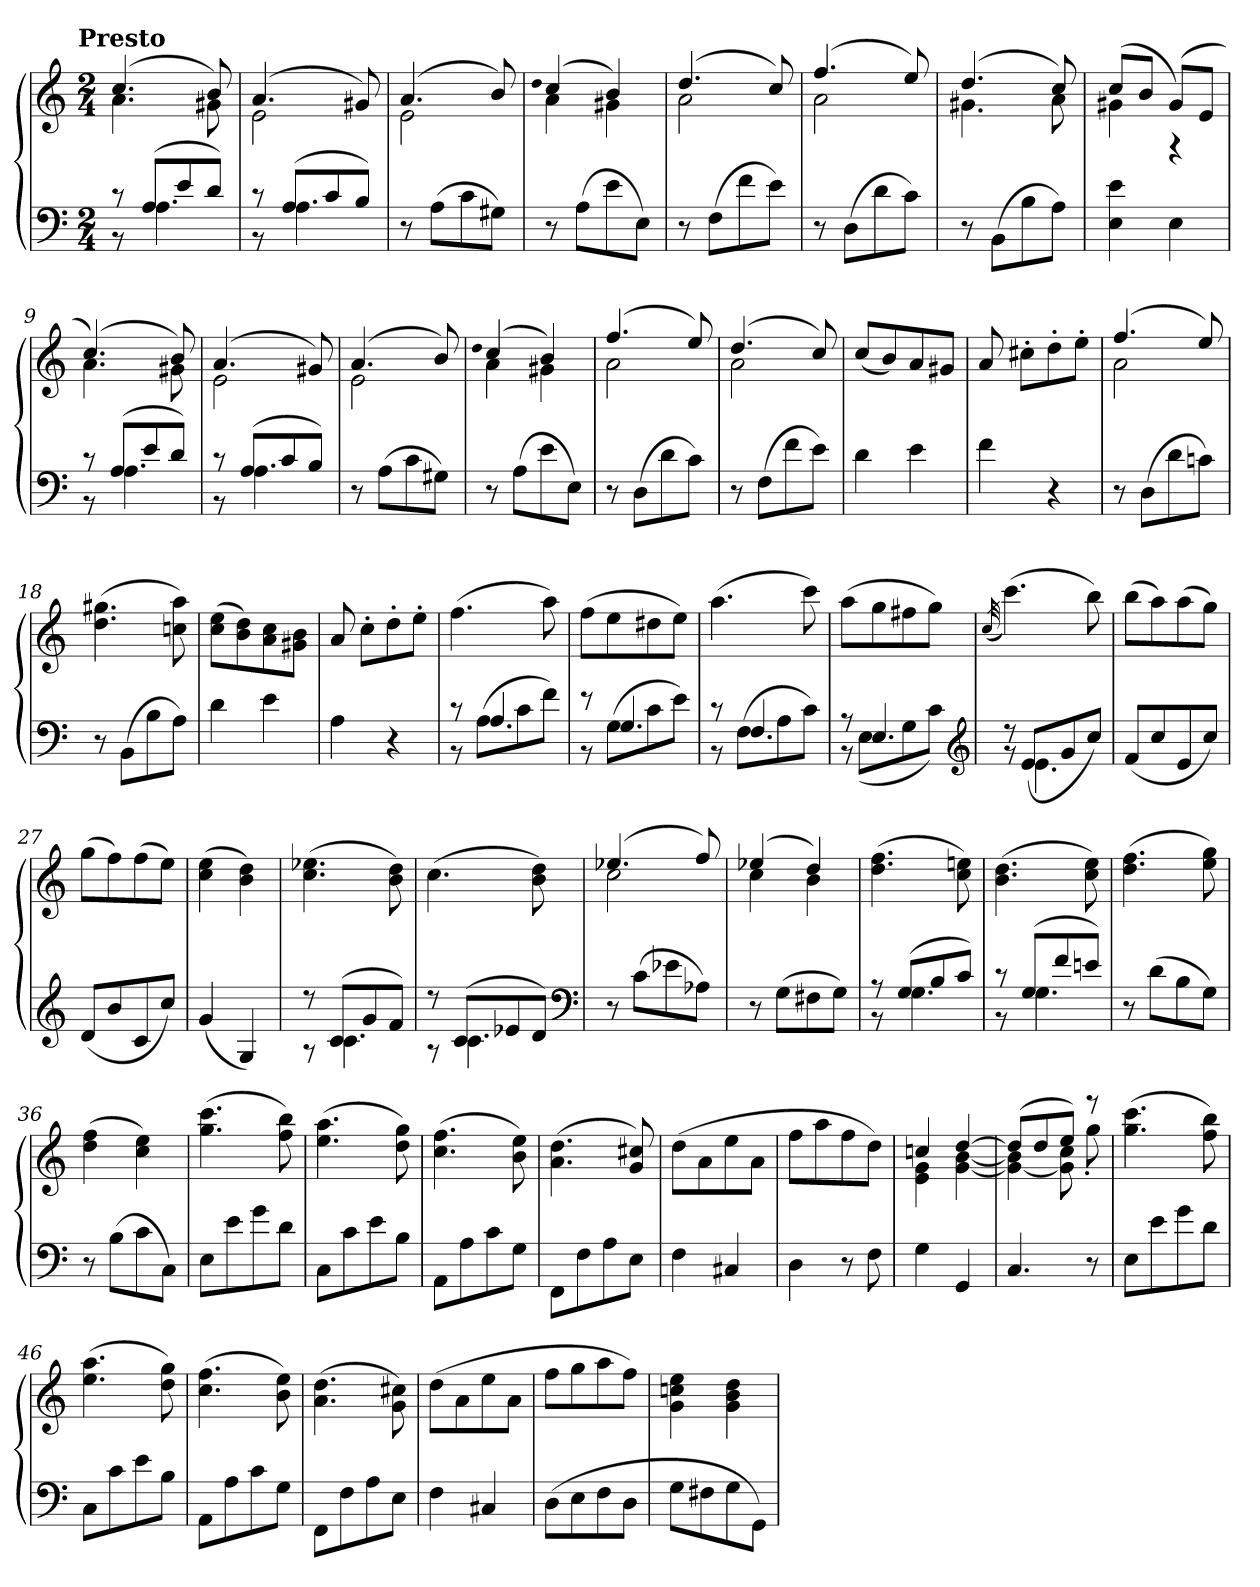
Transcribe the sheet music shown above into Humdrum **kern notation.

**kern	**kern
*part1	*part1
*staff2	*staff1
*clefF4	*clefG2
*k[]	*k[]
*a:	*a:
!!LO:TX:omd:t=Presto
*M2/4	*M2/4
*MM160	*MM160
=1	=1
*^	*^
8r	8r	(4.cc/	4.a\
(8A/L	4.A\	.	.
8e/	.	.	.
8d/J)	.	8b/)	8g#X\
=2	=2	=2	=2
8r	8r	(4.a/	2e\
(8A/L	4.A\	.	.
8c/	.	.	.
8B/J)	.	8g#X/)	.
*v	*v	*	*
=3	=3	=3
8r	(4.a/	2e\
(8A\L	.	.
8c\	.	.
8G#X\J)	8b/)	.
=4	=4	=4
.	qdd	.
8r	(4cc/	4a\
(8A\L	.	.
8e\	4b/)	4g#X\
8E\J)	.	.
=5	=5	=5
8r	(4.dd/	2a\
(8F\L	.	.
8f\	.	.
8e\J)	8cc/)	.
=6	=6	=6
8r	(4.ff/	2a\
(8D\L	.	.
8d\	.	.
8c\J)	8ee/)	.
=7	=7	=7
8r	(4.dd/	4.g#X\
(8BB\L	.	.
8B\	.	.
8A\J)	8cc/)	8a\
=8	=8	=8
4E\ 4e\	(8cc/L	4g#X\
.	8b/J	.
4E\	(8g#/L)	4r
.	8e/J	.
=9	=9	=9
*^	*	*
8r	8r	(4.cc/)	4.a\
(8A/L	4.A\	.	.
8e/	.	.	.
8d/J)	.	8b/)	8g#X\
=10	=10	=10	=10
8r	8r	(4.a/	2e\
(8A/L	4.A\	.	.
8c/	.	.	.
8B/J)	.	8g#X/)	.
*v	*v	*	*
=11	=11	=11
8r	(4.a/	2e\
(8A\L	.	.
8c\	.	.
8G#X\J)	8b/)	.
=12	=12	=12
.	qdd	.
8r	(4cc/	4a\
(8A\L	.	.
8e\	4b/)	4g#X\
8E\J)	.	.
=13	=13	=13
8r	(4.ff/	2a\
(8D\L	.	.
8d\	.	.
8c\J)	8ee/)	.
=14	=14	=14
8r	(4.dd/	2a\
(8F\L	.	.
8f\	.	.
8e\J)	8cc/)	.
*	*v	*v
=15	=15
4d\	(8cc/L
.	8b/)
4e\	8a/
.	8g#X/J
=16	=16
4f\	8a/
.	8cc#X'\L
4r	8dd'\
.	8ee'\J
=17	=17
*	*^
8r	(4.ff/	2a\
(8D\L	.	.
8d\	.	.
8cn\J)	8ee/)	.
*	*v	*v
=18	=18
8r	(4.dd\ 4.gg#X\
(8BB\L	.
8B\	.
8A\J)	8ccn\ 8aa\)
=19	=19
4d\	(8cc\ 8ee\L
.	8b\ 8dd\)
4e\	8a\ 8cc\
.	8g#X\ 8b\J
=20	=20
4A\	8a/
.	8cc'\L
4r	8dd'\
.	8ee'\J
=21	=21
*^	*
8r	8r	(4.ff\
(8A\L	4.A/	.
8c\	.	.
8f\J)	.	8aa\)
=22	=22	=22
8r	8r	(8ff\L
(8G\L	4.G/	8ee\
8c\	.	8dd#X\
8e\J)	.	8ee\J)
=23	=23	=23
8r	8r	(4.aa\
(8F\L	4.F/	.
8A\	.	.
8c\J)	.	8ccc\)
=24	=24	=24
8r	8r	(8aa\L
4.E/	(8E\L	8gg\
.	8G\	8ff#X\
.	8c\J)	8gg\J)
*clefG2	*	*
=25	=25	=25
.	.	(32qcc/
8r	8r	(4.ccc\)
4.e\	(8e/L	.
.	8g/	.
.	8cc/J)	8bb\)
*v	*v	*
=26	=26
(8f/L	(8bb\L
8cc/	8aa\)
8e/	(8aa\
8cc/J)	8gg\J)
=27	=27
(8d/L	(8gg\L
8b/	8ff\)
8c/	(8ff\
8cc/J)	8ee\J)
=28	=28
(4g/	(4cc\ 4ee\
4G/)	4b\ 4dd\)
=29	=29
*^	*
8r	8r	(4.cc\ 4.ee-X\
(8c/L	4.c\	.
8g/	.	.
8f/J)	.	8b\ 8dd\)
=30	=30	=30
8r	8r	(4.cc\
(8c/L	4.c\	.
8e-X/	.	.
8d/J)	.	8b\ 8dd\)
*v	*v	*
*clefF4	*
=31	=31
*	*^
8r	(4.ee-X/	2cc\
(8c\L	.	.
8e-X\	.	.
8A-X\J)	8ff/)	.
=32	=32	=32
8r	(4ee-X/	4cc\
(8G\L	.	.
8F#X\	4dd/)	4b\
8G\J)	.	.
*	*v	*v
=33	=33
*^	*
8r	8r	(4.dd\ 4.ff\
(8G/L	4.G\	.
8B/	.	.
8c/J)	.	8cc\ 8een\)
=34	=34	=34
8r	8r	(4.b\ 4.dd\
(8G/L	4.G\	.
8f/	.	.
8en/J)	.	8cc\ 8ee\)
*v	*v	*
=35	=35
8r	(4.dd\ 4.ff\
(8d\L	.
8B\	.
8G\J)	8ee\ 8gg\)
=36	=36
8r	(4dd\ 4ff\
(8B\L	.
8c\	4cc\ 4ee\)
8C\J)	.
=37	=37
8E\L	(4.gg\ 4.ccc\
8e\	.
8g\	.
8d\J	8ff\ 8bb\)
=38	=38
8C\L	(4.ee\ 4.aa\
8c\	.
8e\	.
8B\J	8dd\ 8gg\)
=39	=39
8AA\L	(4.cc\ 4.ff\
8A\	.
8c\	.
8G\J	8b\ 8ee\)
=40	=40
8FF\L	(4.a\ 4.dd\
8F\	.
8A\	.
8E\J	8g/ 8cc#X/)
=41	=41
4F\	(8dd\L
.	8a\
4C#X/	8ee\
.	8a\J
=42	=42
4D\	8ff\L
.	8aa\
8r	8ff\
8F\	8dd\J)
=43	=43
*	*^
4G\	4ccn/	4e\ 4g\
4GG/	[4dd/	[4g\ [4b\
=44	=44	=44
4.C/	(8dd/L]	4g_\ 4b]\
.	8dd/	.
.	8ee/J)	8g]\ 8cc\
8r	8r	8gg'\
*	*v	*v
=45	=45
8E\L	(4.gg\ 4.ccc\
8e\	.
8g\	.
8d\J	8ff\ 8bb\)
=46	=46
8C\L	(4.ee\ 4.aa\
8c\	.
8e\	.
8B\J	8dd\ 8gg\)
=47	=47
8AA\L	(4.cc\ 4.ff\
8A\	.
8c\	.
8G\J	8b\ 8ee\)
=48	=48
8FF\L	(4.a\ 4.dd\
8F\	.
8A\	.
8E\J	8g\ 8cc#X\)
=49	=49
4F\	(8dd\L
.	8a\
4C#X/	8ee\
.	8a\J
=50	=50
(8D\L	8ff\L
8E\	8gg\
8F\	8aa\
8D\J	8ff\J)
=51	=51
8G\L	4g\ 4ccn\ 4ee\
8F#X\	.
8G\	4g\ 4b\ 4dd\
8GG\J)	.
=	=
*-	*-
